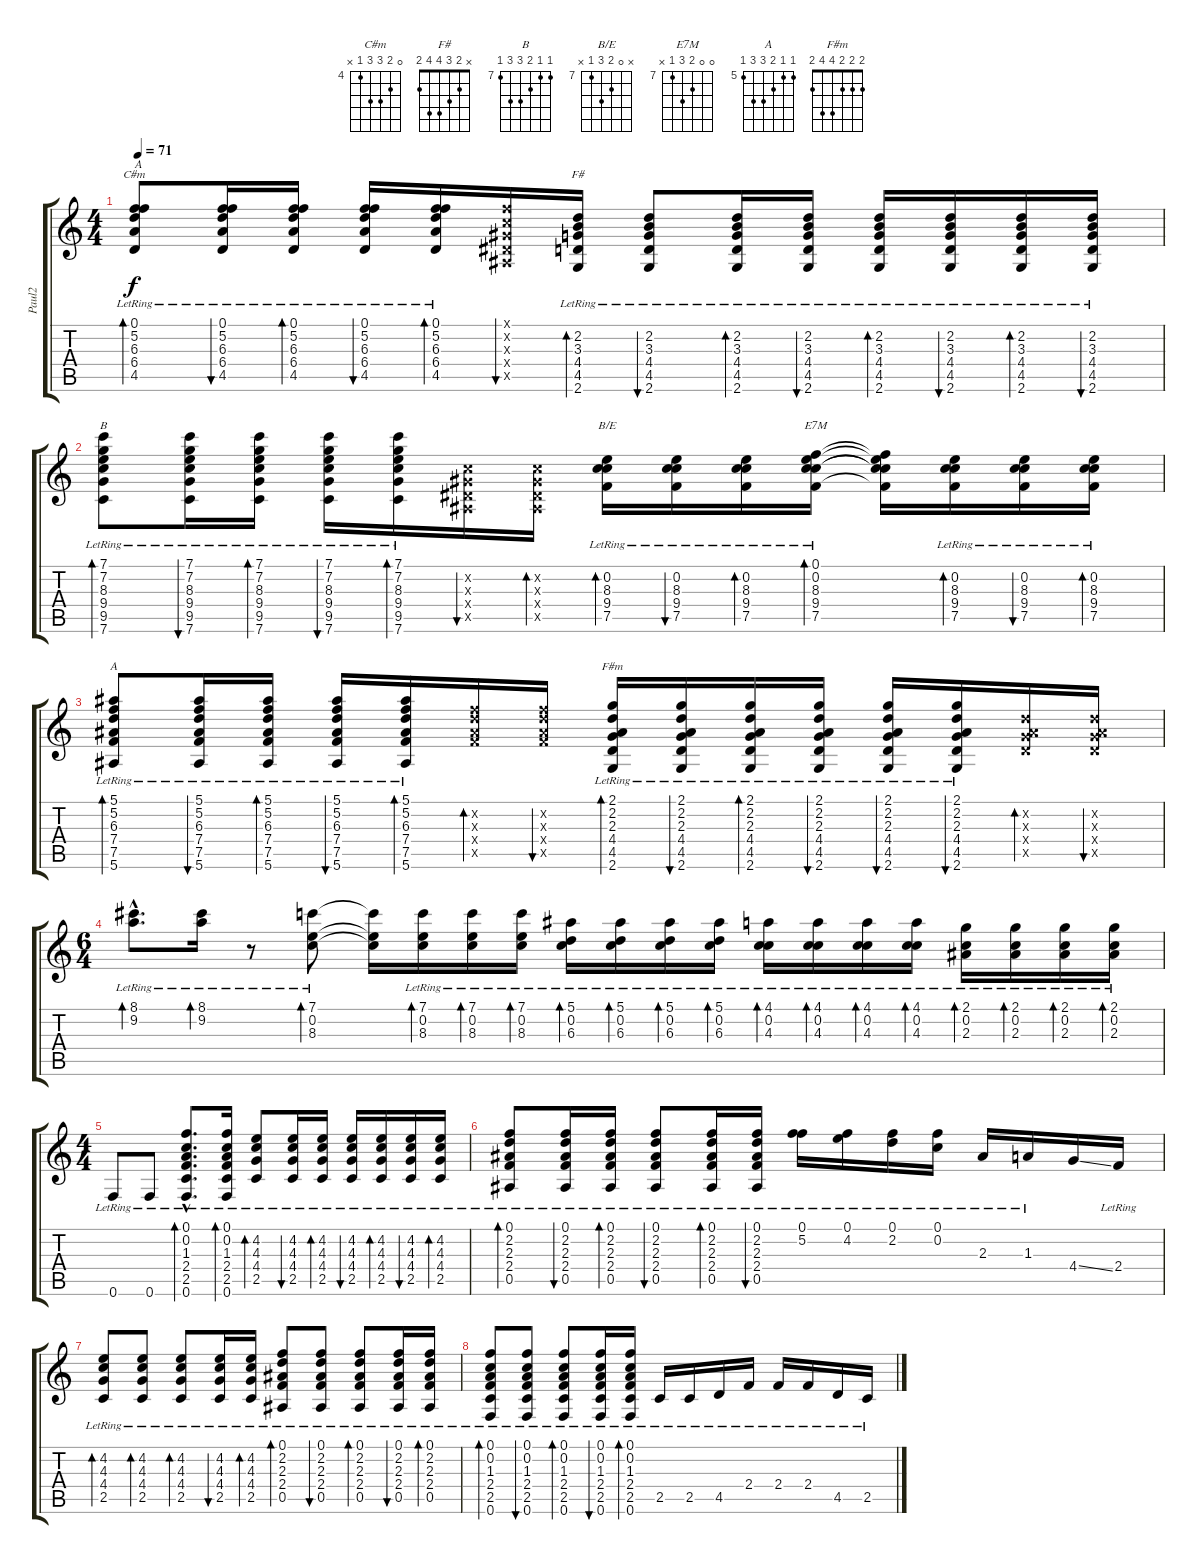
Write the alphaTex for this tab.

\track ("Paul2" "Paul2") {instrument acousticguitarsteel}
\staff {score tabs}
\tuning (F4 C4 Ab3 Eb3 Bb2 F2) {hide}
\chord ("C#m" 0 5 6 6 4 x) {firstfret 4}
\chord ("F#" x 2 3 4 4 2)
\chord ("B" 7 7 8 9 9 7) {firstfret 7}
\chord ("B/E" x 0 8 9 7 x) {firstfret 7}
\chord ("E7M" 0 0 8 9 7 x) {firstfret 7}
\chord ("A" 5 5 6 7 7 5) {firstfret 5}
\chord ("F#m" 2 2 2 4 4 2)
\ts (4 4)
\tempo 71
\clef g2
\ks c
(0.1{lr} 5.2{lr} 6.3{lr} 6.4{lr} 4.5{lr}).8{bd 60 ch "C#m" txt "A" dy f} (0.1{lr} 5.2{lr} 6.3{lr} 6.4{lr} 4.5{lr}).16{bu 60} (0.1{lr} 5.2{lr} 6.3{lr} 6.4{lr} 4.5{lr}).16{bd 60} (0.1{lr} 5.2{lr} 6.3{lr} 6.4{lr} 4.5{lr}).16{bu 60} (0.1{lr} 5.2{lr} 6.3{lr} 6.4{lr} 4.5{lr}).16{bd 60} (0.1{x} 0.2{x} 0.3{x} 0.4{x} 0.5{x}).16{bu 60} (2.2{lr} 3.3{lr} 4.4{lr} 4.5{lr} 2.6{lr}).16{bd 60 ch "F#"} (2.2{lr} 3.3{lr} 4.4{lr} 4.5{lr} 2.6{lr}).8{bu 60} (2.2{lr} 3.3{lr} 4.4{lr} 4.5{lr} 2.6{lr}).16{bd 60} (2.2{lr} 3.3{lr} 4.4{lr} 4.5{lr} 2.6{lr}).16{bu 60} (2.2{lr} 3.3{lr} 4.4{lr} 4.5{lr} 2.6{lr}).16{bd 60} (2.2{lr} 3.3{lr} 4.4{lr} 4.5{lr} 2.6{lr}).16{bu 60} (2.2{lr} 3.3{lr} 4.4{lr} 4.5{lr} 2.6{lr}).16{bd 60} (2.2{lr} 3.3{lr} 4.4{lr} 4.5{lr} 2.6{lr}).16{bu 60} |
(7.1{lr} 7.2{lr} 8.3{lr} 9.4{lr} 9.5{lr} 7.6{lr}).8{bd 60 ch "B"} (7.1{lr} 7.2{lr} 8.3{lr} 9.4{lr} 9.5{lr} 7.6{lr}).16{bu 60} (7.1{lr} 7.2{lr} 8.3{lr} 9.4{lr} 9.5{lr} 7.6{lr}).16{bd 60} (7.1{lr} 7.2{lr} 8.3{lr} 9.4{lr} 9.5{lr} 7.6{lr}).16{bu 60} (7.1{lr} 7.2{lr} 8.3{lr} 9.4{lr} 9.5{lr} 7.6{lr}).16{bd 60} (0.2{x} 0.3{x} 0.4{x} 0.5{x}).16{bu 60} (0.2{x} 0.3{x} 0.4{x} 0.5{x}).16{bd 60} (0.2{lr} 8.3{lr} 9.4{lr} 7.5{lr}).16{bd 60 ch "B/E"} (0.2{lr} 8.3{lr} 9.4{lr} 7.5{lr}).16{bu 60} (0.2{lr} 8.3{lr} 9.4{lr} 7.5{lr}).16{bd 60} (0.1{lr} 0.2{lr} 8.3{lr} 9.4{lr} 7.5{lr}).16{bd 60 ch "E7M"} (0.1{t} 0.2{t} 8.3{t} 9.4{t} 7.5{t}).16 (0.2{lr} 8.3{lr} 9.4{lr} 7.5{lr}).16{bd 60} (0.2{lr} 8.3{lr} 9.4{lr} 7.5{lr}).16{bu 60} (0.2{lr} 8.3{lr} 9.4{lr} 7.5{lr}).16{bd 60} |
(5.1{lr} 5.2{lr} 6.3{lr} 7.4{lr} 7.5{lr} 5.6{lr}).8{bd 60 ch "A"} (5.1{lr} 5.2{lr} 6.3{lr} 7.4{lr} 7.5{lr} 5.6{lr}).16{bu 60} (5.1{lr} 5.2{lr} 6.3{lr} 7.4{lr} 7.5{lr} 5.6{lr}).16{bd 60} (5.1{lr} 5.2{lr} 6.3{lr} 7.4{lr} 7.5{lr} 5.6{lr}).16{bu 60} (5.1{lr} 5.2{lr} 6.3{lr} 7.4{lr} 7.5{lr} 5.6{lr}).16{bd 60} (5.2{x} 6.3{x} 7.4{x} 7.5{x}).16{bd 60} (5.2{x} 6.3{x} 7.4{x} 7.5{x}).16{bu 60} (2.1{lr} 2.2{lr} 2.3{lr} 4.4{lr} 4.5{lr} 2.6{lr}).16{bd 60 ch "F#m"} (2.1{lr} 2.2{lr} 2.3{lr} 4.4{lr} 4.5{lr} 2.6{lr}).16{bu 60} (2.1{lr} 2.2{lr} 2.3{lr} 4.4{lr} 4.5{lr} 2.6{lr}).16{bd 60} (2.1{lr} 2.2{lr} 2.3{lr} 4.4{lr} 4.5{lr} 2.6{lr}).16{bu 60} (2.1{lr} 2.2{lr} 2.3{lr} 4.4{lr} 4.5{lr} 2.6{lr}).16{bu 60} (2.1{lr} 2.2{lr} 2.3{lr} 4.4{lr} 4.5{lr} 2.6{lr}).16{bu 60} (2.2{x} 2.3{x} 4.4{x} 4.5{x}).16{bd 60} (2.2{x} 2.3{x} 4.4{x} 4.5{x}).16{bu 60} |
\ts (6 4)
(8.1{hac lr} 9.2{hac lr}).8{d bd 60} (8.1{lr} 9.2{lr}).16{bd 60} r.8 (7.1{lr} 0.2{lr} 8.3{lr}).8{bd 60} (7.1{t} 0.2{t} 8.3{t}).16 (7.1{lr} 0.2{lr} 8.3{lr}).16{bd 60} (7.1{lr} 0.2{lr} 8.3{lr}).16{bd 60} (7.1{lr} 0.2{lr} 8.3{lr}).16{bd 60} (5.1{lr} 0.2{lr} 6.3{lr}).16{bd 60} (5.1{lr} 0.2{lr} 6.3{lr}).16{bd 60} (5.1{lr} 0.2{lr} 6.3{lr}).16{bd 60} (5.1{lr} 0.2{lr} 6.3{lr}).16{bd 60} (4.1{lr} 0.2{lr} 4.3{lr}).16{bd 60} (4.1{lr} 0.2{lr} 4.3{lr}).16{bd 60} (4.1{lr} 0.2{lr} 4.3{lr}).16{bd 60} (4.1{lr} 0.2{lr} 4.3{lr}).16{bd 60} (2.1{lr} 0.2{lr} 2.3{lr}).16{bd 60} (2.1{lr} 0.2{lr} 2.3{lr}).16{bd 60} (2.1{lr} 0.2{lr} 2.3{lr}).16{bd 60} (2.1{lr} 0.2{lr} 2.3{lr}).16{bd 60} |
\ts (4 4)
0.6{lr}.8 0.6{lr}.8 (0.1{hac lr} 0.2{hac lr} 1.3{hac lr} 2.4{hac lr} 2.5{hac lr} 0.6{hac lr}).8{d bd 60} (0.1{lr} 0.2{lr} 1.3{lr} 2.4{lr} 2.5{lr} 0.6{lr}).16{bd 60} (4.2{lr} 4.3{lr} 4.4{lr} 2.5{lr}).8{bd 60} (4.2{lr} 4.3{lr} 4.4{lr} 2.5{lr}).16{bu 60} (4.2{lr} 4.3{lr} 4.4{lr} 2.5{lr}).16{bd 60} (4.2{lr} 4.3{lr} 4.4{lr} 2.5{lr}).16{bu 60} (4.2{lr} 4.3{lr} 4.4{lr} 2.5{lr}).16{bd 60} (4.2{lr} 4.3{lr} 4.4{lr} 2.5{lr}).16{bu 60} (4.2{lr} 4.3{lr} 4.4{lr} 2.5{lr}).16{bd 60} |
(0.1{lr} 2.2{lr} 2.3{lr} 2.4{lr} 0.5{lr}).8{bd 60} (0.1{lr} 2.2{lr} 2.3{lr} 2.4{lr} 0.5{lr}).16{bu 60} (0.1{lr} 2.2{lr} 2.3{lr} 2.4{lr} 0.5{lr}).16{bd 60} (0.1{lr} 2.2{lr} 2.3{lr} 2.4{lr} 0.5{lr}).8{bu 60} (0.1{lr} 2.2{lr} 2.3{lr} 2.4{lr} 0.5{lr}).16{bd 60} (0.1{lr} 2.2{lr} 2.3{lr} 2.4{lr} 0.5{lr}).16{bu 60} (0.1{lr} 5.2{lr}).16 (0.1{lr} 4.2{lr}).16 (0.1{lr} 2.2{lr}).16 (0.1{lr} 0.2{lr}).16 2.3{lr}.16 1.3{lr}.16 4.4{ss}.16 2.4{lr}.16 |
(4.2{lr} 4.3{lr} 4.4{lr} 2.5{lr}).8{bd 60} (4.2{lr} 4.3{lr} 4.4{lr} 2.5{lr}).8{bd 60} (4.2{lr} 4.3{lr} 4.4{lr} 2.5{lr}).8{bd 60} (4.2{lr} 4.3{lr} 4.4{lr} 2.5{lr}).16{bu 60} (4.2{lr} 4.3{lr} 4.4{lr} 2.5{lr}).16{bd 60} (0.1{lr} 2.2{lr} 2.3{lr} 2.4{lr} 0.5{lr}).8{bd 60} (0.1{lr} 2.2{lr} 2.3{lr} 2.4{lr} 0.5{lr}).8{bu 60} (0.1{lr} 2.2{lr} 2.3{lr} 2.4{lr} 0.5{lr}).8{bd 60} (0.1{lr} 2.2{lr} 2.3{lr} 2.4{lr} 0.5{lr}).16{bu 60} (0.1{lr} 2.2{lr} 2.3{lr} 2.4{lr} 0.5{lr}).16{bd 60} |
(0.1{lr} 0.2{lr} 1.3{lr} 2.4{lr} 2.5{lr} 0.6{lr}).8{bd 60} (0.1{lr} 0.2{lr} 1.3{lr} 2.4{lr} 2.5{lr} 0.6{lr}).8{bu 60} (0.1{lr} 0.2{lr} 1.3{lr} 2.4{lr} 2.5{lr} 0.6{lr}).8{bd 60} (0.1{lr} 0.2{lr} 1.3{lr} 2.4{lr} 2.5{lr} 0.6{lr}).16{bu 60} (0.1{lr} 0.2{lr} 1.3{lr} 2.4{lr} 2.5{lr} 0.6{lr}).16{bd 60} 2.5{lr}.16 2.5{lr}.16 4.5{lr}.16 2.4{lr}.16 2.4{lr}.16 2.4{lr}.16 4.5{lr}.16 2.5{lr}.16
